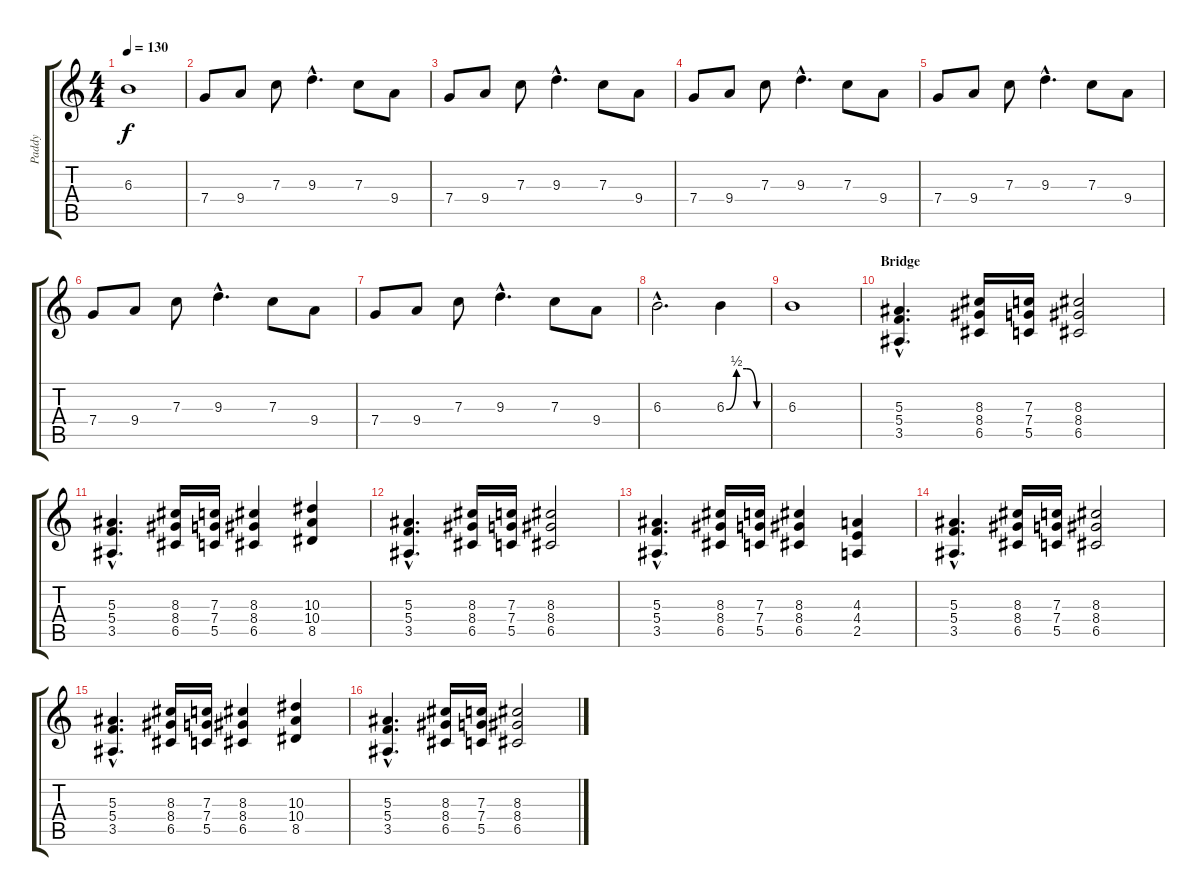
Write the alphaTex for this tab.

\track ("Paddy" "Paddy") {instrument overdrivenguitar}
\staff {score tabs}
\tuning (D4 A3 F3 C3 G2 D2) {hide}
\ts (4 4)
\tempo 130
\clef g2
\ks c
6.3.1{dy f} |
7.4.8 9.4.8 7.3.8 9.3{hac}.4{d} 7.3.8 9.4.8 |
7.4.8 9.4.8 7.3.8 9.3{hac}.4{d} 7.3.8 9.4.8 |
7.4.8 9.4.8 7.3.8 9.3{hac}.4{d} 7.3.8 9.4.8 |
7.4.8 9.4.8 7.3.8 9.3{hac}.4{d} 7.3.8 9.4.8 |
7.4.8 9.4.8 7.3.8 9.3{hac}.4{d} 7.3.8 9.4.8 |
7.4.8 9.4.8 7.3.8 9.3{hac}.4{d} 7.3.8 9.4.8 |
6.3{hac}.2{d} 6.3{be (custom 0 0 15 2 30 2 45 0 60 0)}.4 |
6.3.1 |
\section ("" "Bridge")
(5.3{hac} 5.4{hac} 3.5{hac}).4{d} (8.3 8.4 6.5).16 (7.3 7.4 5.5).16 (8.3 8.4 6.5).2 |
(5.3{hac} 5.4{hac} 3.5{hac}).4{d} (8.3 8.4 6.5).16 (7.3 7.4 5.5).16 (8.3 8.4 6.5).4 (10.3 10.4 8.5).4 |
(5.3{hac} 5.4{hac} 3.5{hac}).4{d} (8.3 8.4 6.5).16 (7.3 7.4 5.5).16 (8.3 8.4 6.5).2 |
(5.3{hac} 5.4{hac} 3.5{hac}).4{d} (8.3 8.4 6.5).16 (7.3 7.4 5.5).16 (8.3 8.4 6.5).4 (4.3 4.4 2.5).4 |
(5.3{hac} 5.4{hac} 3.5{hac}).4{d} (8.3 8.4 6.5).16 (7.3 7.4 5.5).16 (8.3 8.4 6.5).2 |
(5.3{hac} 5.4{hac} 3.5{hac}).4{d} (8.3 8.4 6.5).16 (7.3 7.4 5.5).16 (8.3 8.4 6.5).4 (10.3 10.4 8.5).4 |
(5.3{hac} 5.4{hac} 3.5{hac}).4{d} (8.3 8.4 6.5).16 (7.3 7.4 5.5).16 (8.3 8.4 6.5).2
